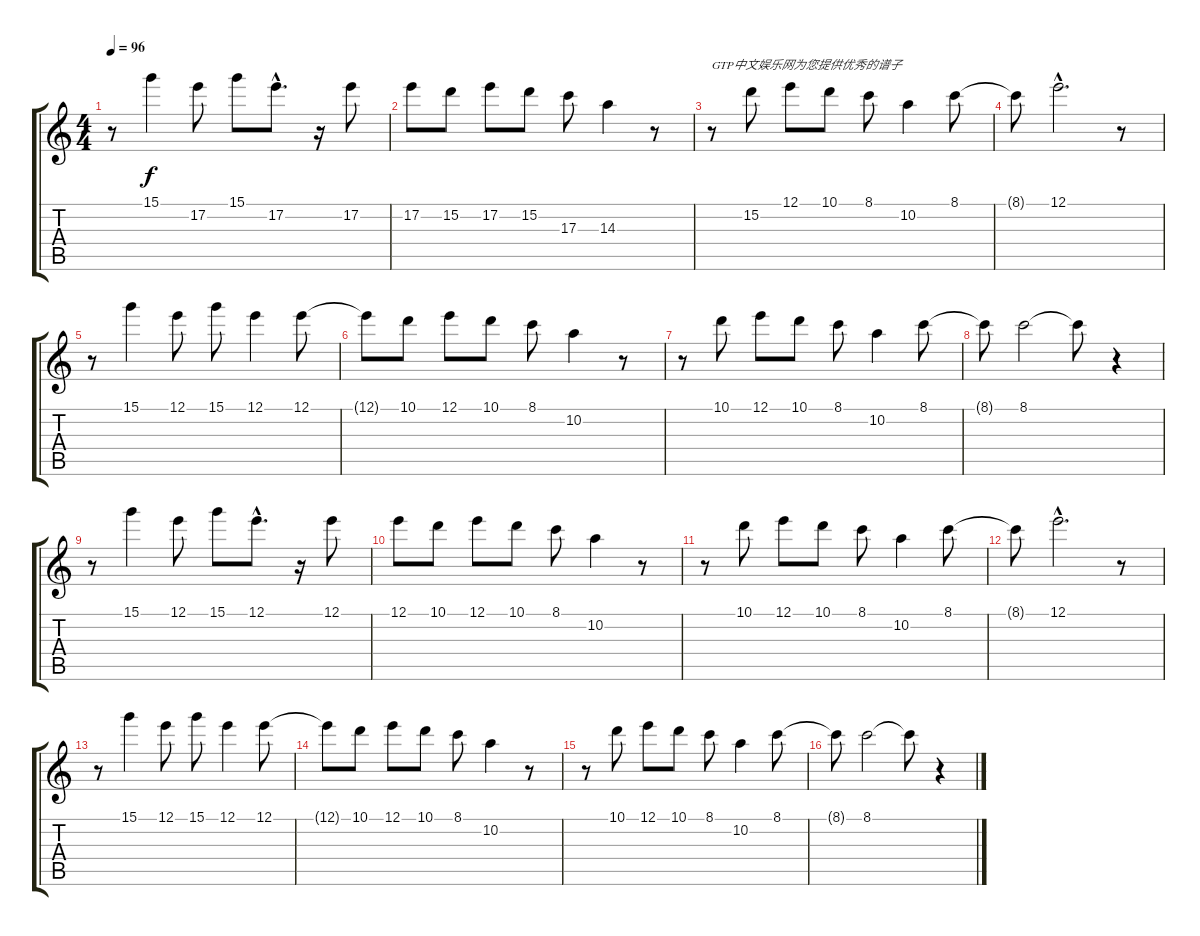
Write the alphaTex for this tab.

\track "" {instrument overdrivenguitar}
\staff {score tabs}
\tuning (E4 B3 G3 D3 A2 E2) {hide}
\ts (4 4)
\tempo 96
\clef g2
\ks c
r.8{dy f instrument overdrivenguitar} 15.1.4 17.2.8 15.1.8 17.2{hac}.8{d} r.16 17.2.8 |
17.2.8 15.2.8 17.2.8 15.2.8 17.3.8 14.3.4 r.8 |
r.8{txt "GTP中文娱乐网为您提供优秀的谱子"} 15.2.8 12.1.8 10.1.8 8.1.8 10.2.4 8.1.8 |
8.1{t}.8 12.1{hac}.2{d} r.8 |
r.8 15.1.4 12.1.8 15.1.8 12.1.4 12.1.8 |
12.1{t}.8 10.1.8 12.1.8 10.1.8 8.1.8 10.2.4 r.8 |
r.8 10.1.8 12.1.8 10.1.8 8.1.8 10.2.4 8.1.8 |
8.1{t}.8 8.1.2 8.1{t}.8 r.4 |
r.8 15.1.4 12.1.8 15.1.8 12.1{hac}.8{d} r.16 12.1.8 |
12.1.8 10.1.8 12.1.8 10.1.8 8.1.8 10.2.4 r.8 |
r.8 10.1.8 12.1.8 10.1.8 8.1.8 10.2.4 8.1.8 |
8.1{t}.8 12.1{hac}.2{d} r.8 |
r.8 15.1.4 12.1.8 15.1.8 12.1.4 12.1.8 |
12.1{t}.8 10.1.8 12.1.8 10.1.8 8.1.8 10.2.4 r.8 |
r.8 10.1.8 12.1.8 10.1.8 8.1.8 10.2.4 8.1.8 |
8.1{t}.8 8.1.2 8.1{t}.8 r.4
